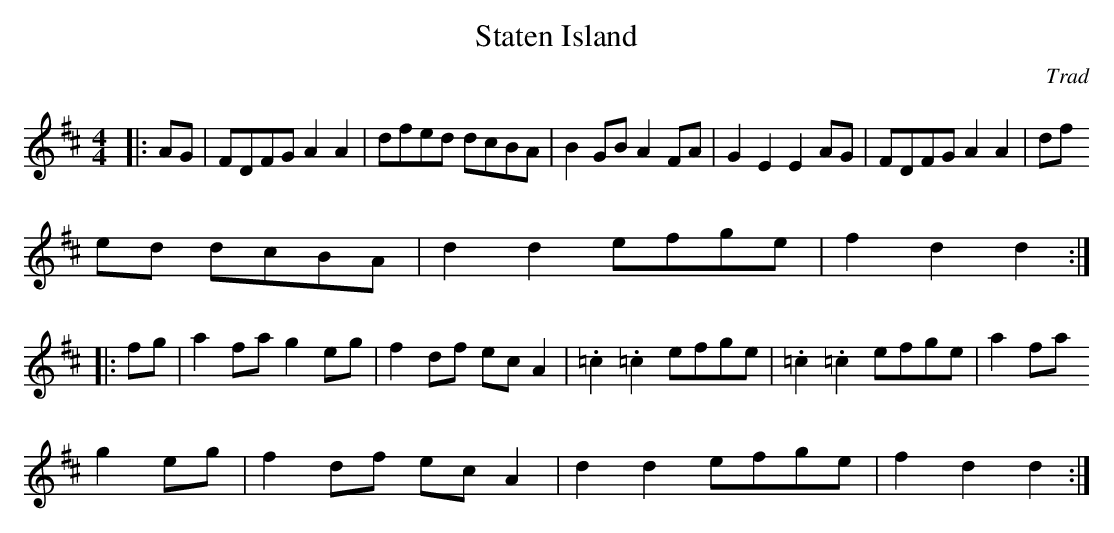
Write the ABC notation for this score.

X:1
T:Staten Island
M:4/4
L:1/8
C:Trad
K:D
|: AG |FDFG A2 A2 | dfed dcBA | B2 GB A2 FA | G2E2E2 AG | FDFG A2A2 | df
ed dcBA | d2d2 efge | f2d2d2 :|
|:fg | a2 fa g2 eg | f2 df ec A2 | .=c2.=c2 efge |. =c2.=c2 efge | a2 fa
g2 eg | f2 df ec A2 | d2d2 efge | f2d2d2 :|
